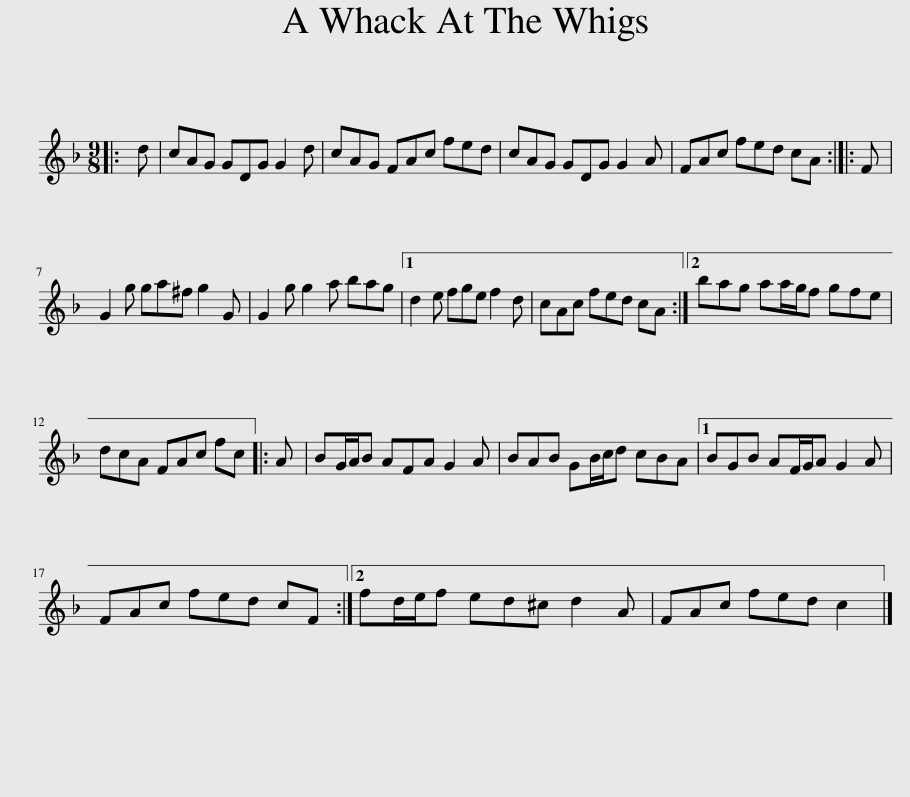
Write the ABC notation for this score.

X:1
L:1/8
M:9/8
I:linebreak $
K:F
V:1 treble
V:1
|: d | cAG GDG G2 d | cAG FAc fed | cAG GDG G2 A | FAc fed cA :: %5
 F |$ G2 g ga^f g2 G | G2 g g2 a bag |1 d2 e fge f2 d | cAc fed cA :|2 %10
 bag aa/g/f gfe |$ dcA FAc fc |: A | BG/A/B AFA G2 A | BAB GB/c/d cBA |1 %15
 BGB AF/G/A G2 A |$ FAc fed cF :|2 fd/e/f ed^c d2 A | FAc fed c2 |] %19
